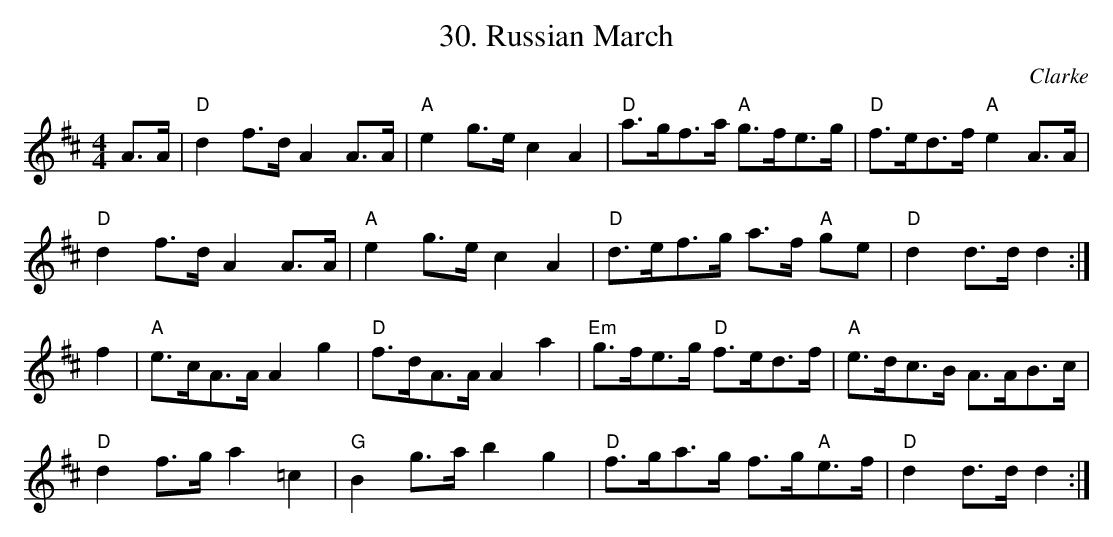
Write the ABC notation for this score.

X:1
T:30. Russian March
C:Clarke
L:1/8
M:4/4
K:D
 A>A | "D"d2 f>d A2 A>A | "A"e2 g>e c2 A2 | "D"a>gf>a "A"g>fe>g | "D"f>ed>f "A"e2 A>A |$ %5
 "D"d2 f>d A2 A>A | "A"e2 g>e c2 A2 | "D"d>ef>g a>f "A"ge | "D"d2 d>d d2  :|$  f2 | "A"e>cA>A A2 g2 | %11
 "D"f>dA>A A2 a2 | "Em"g>fe>g "D"f>ed>f | "A"e>dc>B A>AB>c |$ "D"d2 f>g a2 =c2 | "G"B2 g>a b2 g2 | "D"f>ga>g f>g"A"e>f | %17
 "D"d2 d>d d2  :| %18
